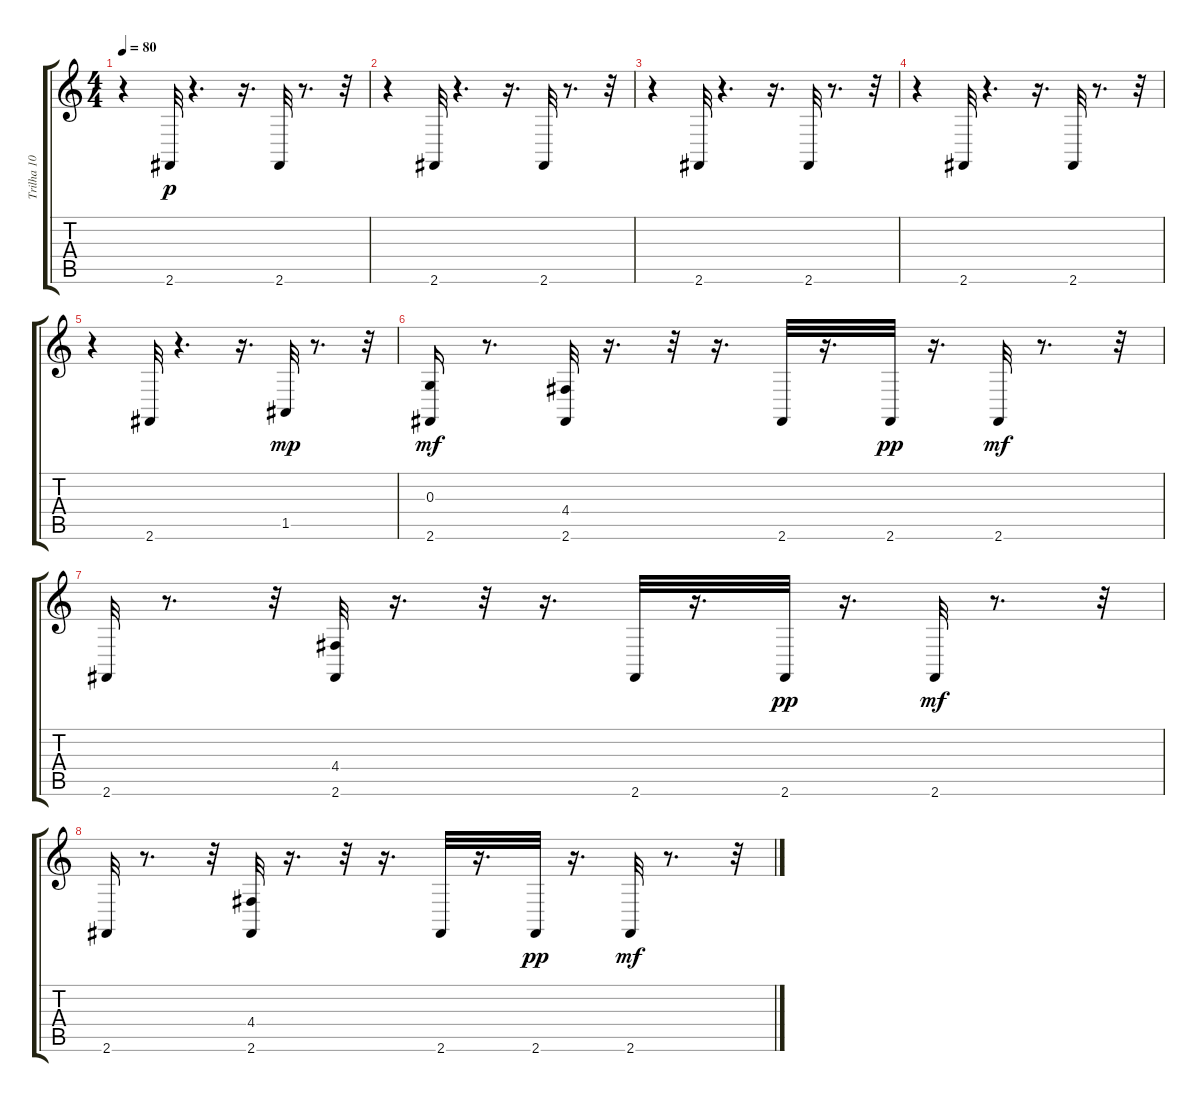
\track ("Trilha 10" "Trilha 10") {instrument acousticgrandpiano}
\staff {score tabs}
\tuning (E4 B3 G3 D3 A2 E2) {hide}
\ts (4 4)
\tempo 80
\clef g2
\ks c
r.4{dy p} 2.6.32 r.4{d} r.16{d} 2.6.32 r.8{d} r.32 |
r.4 2.6.32 r.4{d} r.16{d} 2.6.32 r.8{d} r.32 |
r.4 2.6.32 r.4{d} r.16{d} 2.6.32 r.8{d} r.32 |
r.4 2.6.32 r.4{d} r.16{d} 2.6.32 r.8{d} r.32 |
r.4 2.6.32 r.4{d} r.16{d} 1.5.32{dy mp} r.8{d} r.32 |
(0.3 2.6).16{dy mf} r.8{d} (4.4 2.6).32 r.16{d} r.32 r.16{d} 2.6.32 r.16{d} 2.6.32{dy pp} r.16{d} 2.6.32{dy mf} r.8{d} r.32 |
2.6.32 r.8{d} r.32 (4.4 2.6).32 r.16{d} r.32 r.16{d} 2.6.32 r.16{d} 2.6.32{dy pp} r.16{d} 2.6.32{dy mf} r.8{d} r.32 |
2.6.32 r.8{d} r.32 (4.4 2.6).32 r.16{d} r.32 r.16{d} 2.6.32 r.16{d} 2.6.32{dy pp} r.16{d} 2.6.32{dy mf} r.8{d} r.32
